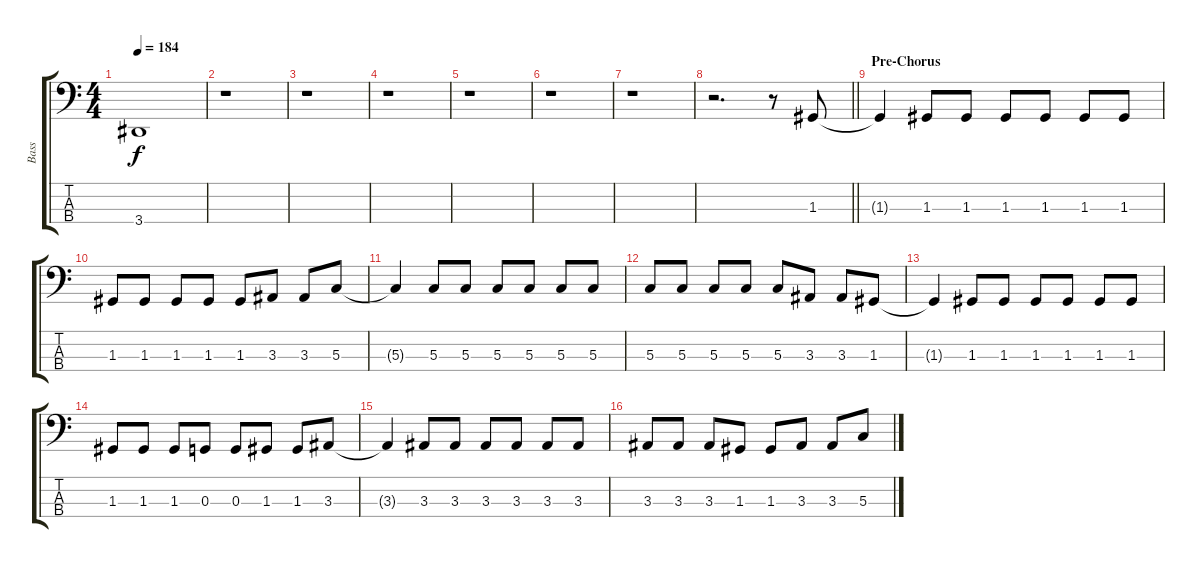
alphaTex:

\track ("Bass" "Bass") {instrument electricbassfinger}
\staff {score tabs}
\tuning (F2 C2 G1 C1) {hide}
\ts (4 4)
\tempo 184
\clef f4
\ks c
3.4{t}.1{dy f} |
r.1 |
r.1 |
r.1 |
r.1 |
r.1 |
r.1 |
\barLineRight lightlight
r.2{d} r.8 1.3.8 |
\section ("" "Pre-Chorus")
1.3{t}.4 1.3.8 1.3.8 1.3.8 1.3.8 1.3.8 1.3.8 |
1.3.8 1.3.8 1.3.8 1.3.8 1.3.8 3.3.8 3.3.8 5.3.8 |
5.3{t}.4 5.3.8 5.3.8 5.3.8 5.3.8 5.3.8 5.3.8 |
5.3.8 5.3.8 5.3.8 5.3.8 5.3.8 3.3.8 3.3.8 1.3.8 |
1.3{t}.4 1.3.8 1.3.8 1.3.8 1.3.8 1.3.8 1.3.8 |
1.3.8 1.3.8 1.3.8 0.3.8 0.3.8 1.3.8 1.3.8 3.3.8 |
3.3{t}.4 3.3.8 3.3.8 3.3.8 3.3.8 3.3.8 3.3.8 |
3.3.8 3.3.8 3.3.8 1.3.8 1.3.8 3.3.8 3.3.8 5.3.8
